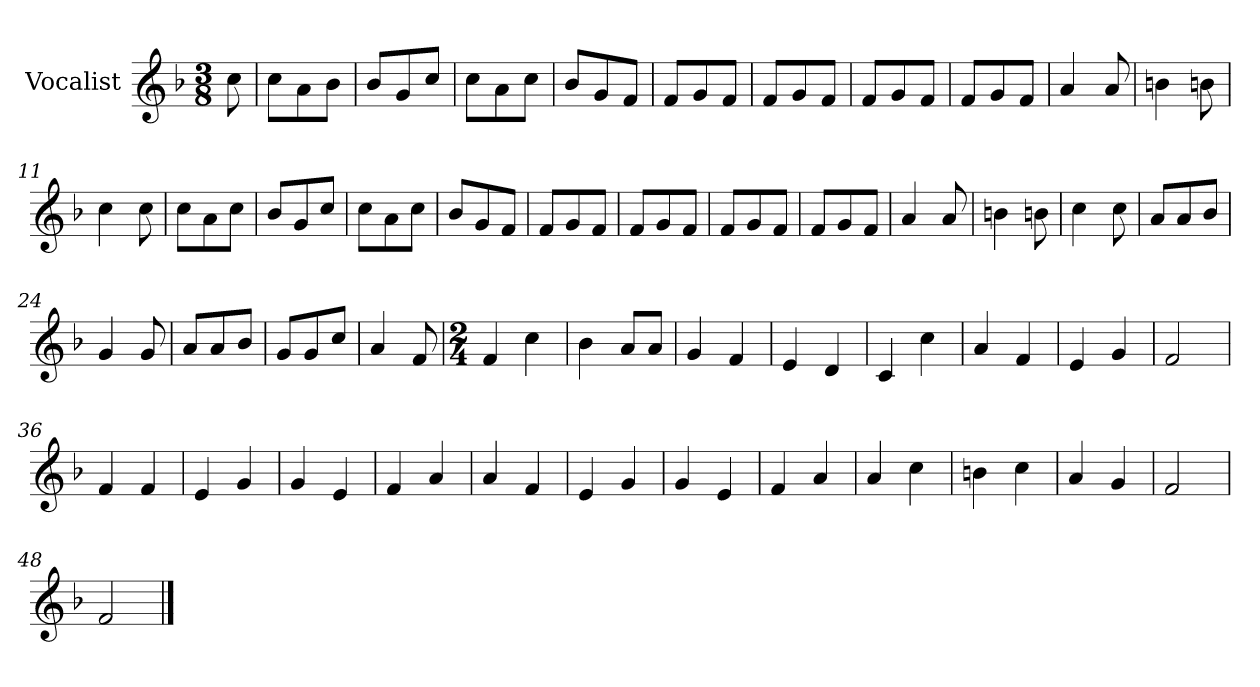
**kern
*part1
*staff1
*I"Vocalist
*k[b-]
*F:
*M3/8
=
8cc
=1
8ccL
8a
8b-J
=2
8b-L
8g
8ccJ
=3
8ccL
8a
8ccJ
=4
8b-L
8g
8fJ
=5
8fL
8g
8fJ
=6
8fL
8g
8fJ
=7
8fL
8g
8fJ
=8
8fL
8g
8fJ
=9
4a
8a
=10
4bn
8bn
=11
4cc
8cc
=12
8ccL
8a
8ccJ
=13
8b-L
8g
8ccJ
=14
8ccL
8a
8ccJ
=15
8b-L
8g
8fJ
=16
8fL
8g
8fJ
=17
8fL
8g
8fJ
=18
8fL
8g
8fJ
=19
8fL
8g
8fJ
=20
4a
8a
=21
4bn
8bn
=22
4cc
8cc
=23
8aL
8a
8b-J
=24
4g
8g
=25
8aL
8a
8b-J
=26
8gL
8g
8ccJ
=27
4a
8f
=28
*M2/4
4f
4cc
=29
4b-
8aL
8aJ
=30
4g
4f
=31
4e
4d
=32
4c
4cc
=33
4a
4f
=34
4e
4g
=35
2f
=36
4f
4f
=37
4e
4g
=38
4g
4e
=39
4f
4a
=40
4a
4f
=41
4e
4g
=42
4g
4e
=43
4f
4a
=44
4a
4cc
=45
4bn
4cc
=46
4a
4g
=47
2f
=48
2f
==
*-
